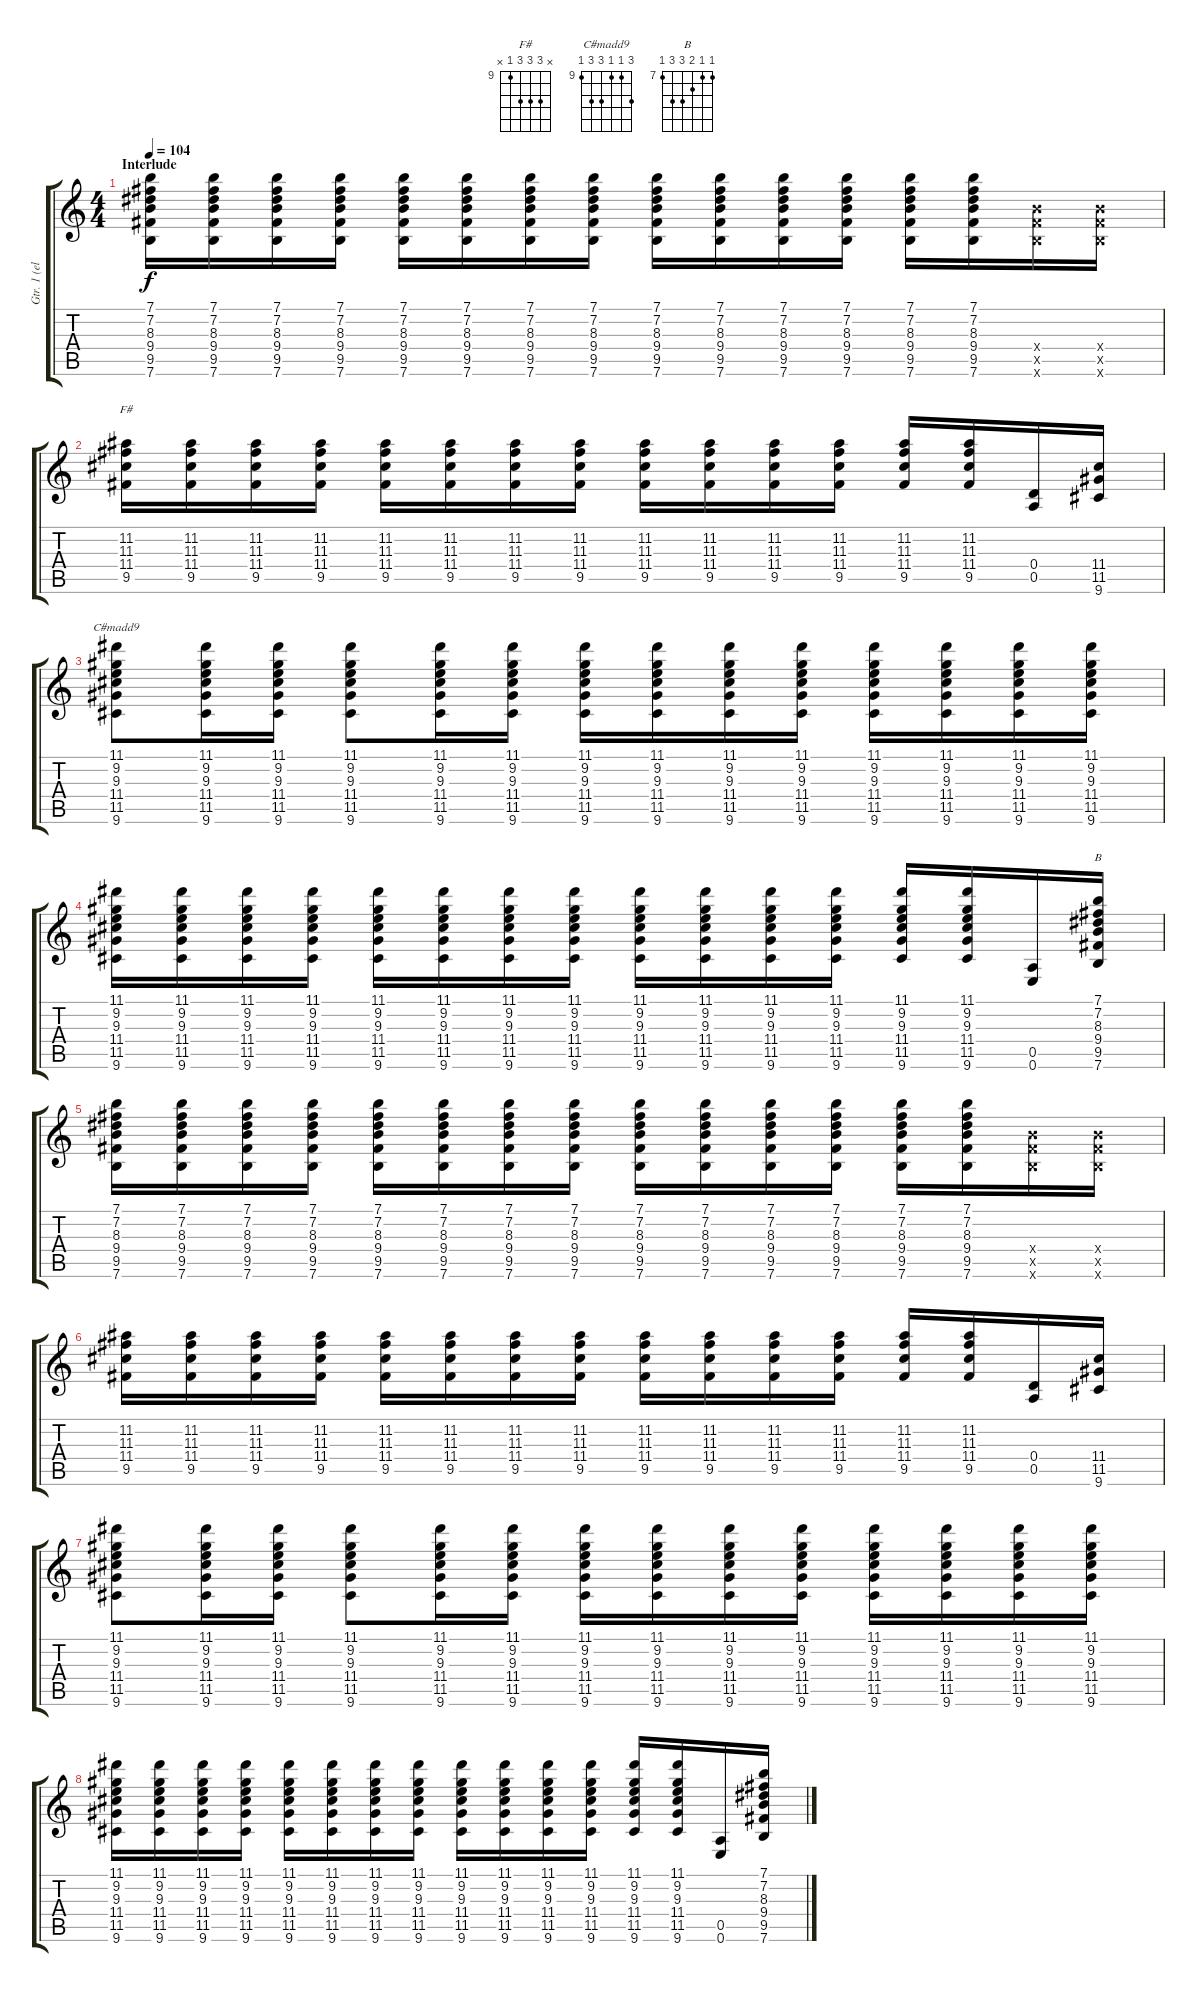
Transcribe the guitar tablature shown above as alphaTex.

\track ("Gtr. 1 (elec.)" "Gtr. 1 (el") {instrument electricguitarclean}
\staff {score tabs}
\tuning (E4 B3 G3 D3 A2 E2) {hide}
\chord ("F#" x 11 11 11 9 x) {firstfret 9}
\chord ("C#madd9" 11 9 9 11 11 9) {firstfret 9}
\chord ("B" 7 7 8 9 9 7) {firstfret 7}
\ts (4 4)
\section ("" "Interlude")
\tempo 104
\clef g2
\ks c
(7.1 7.2 8.3 9.4 9.5 7.6).16{dy f} (7.1 7.2 8.3 9.4 9.5 7.6).16 (7.1 7.2 8.3 9.4 9.5 7.6).16 (7.1 7.2 8.3 9.4 9.5 7.6).16 (7.1 7.2 8.3 9.4 9.5 7.6).16 (7.1 7.2 8.3 9.4 9.5 7.6).16 (7.1 7.2 8.3 9.4 9.5 7.6).16 (7.1 7.2 8.3 9.4 9.5 7.6).16 (7.1 7.2 8.3 9.4 9.5 7.6).16 (7.1 7.2 8.3 9.4 9.5 7.6).16 (7.1 7.2 8.3 9.4 9.5 7.6).16 (7.1 7.2 8.3 9.4 9.5 7.6).16 (7.1 7.2 8.3 9.4 9.5 7.6).16 (7.1 7.2 8.3 9.4 9.5 7.6).16 (9.4{x} 9.5{x} 7.6{x}).16 (9.4{x} 9.5{x} 7.6{x}).16 |
(11.2 11.3 11.4 9.5).16{ch "F#"} (11.2 11.3 11.4 9.5).16 (11.2 11.3 11.4 9.5).16 (11.2 11.3 11.4 9.5).16 (11.2 11.3 11.4 9.5).16 (11.2 11.3 11.4 9.5).16 (11.2 11.3 11.4 9.5).16 (11.2 11.3 11.4 9.5).16 (11.2 11.3 11.4 9.5).16 (11.2 11.3 11.4 9.5).16 (11.2 11.3 11.4 9.5).16 (11.2 11.3 11.4 9.5).16 (11.2 11.3 11.4 9.5).16 (11.2 11.3 11.4 9.5).16 (0.4 0.5).16 (11.4 11.5 9.6).16 |
(11.1 9.2 9.3 11.4 11.5 9.6).8{ch "C#madd9"} (11.1 9.2 9.3 11.4 11.5 9.6).16 (11.1 9.2 9.3 11.4 11.5 9.6).16 (11.1 9.2 9.3 11.4 11.5 9.6).8 (11.1 9.2 9.3 11.4 11.5 9.6).16 (11.1 9.2 9.3 11.4 11.5 9.6).16 (11.1 9.2 9.3 11.4 11.5 9.6).16 (11.1 9.2 9.3 11.4 11.5 9.6).16 (11.1 9.2 9.3 11.4 11.5 9.6).16 (11.1 9.2 9.3 11.4 11.5 9.6).16 (11.1 9.2 9.3 11.4 11.5 9.6).16 (11.1 9.2 9.3 11.4 11.5 9.6).16 (11.1 9.2 9.3 11.4 11.5 9.6).16 (11.1 9.2 9.3 11.4 11.5 9.6).16 |
(11.1 9.2 9.3 11.4 11.5 9.6).16 (11.1 9.2 9.3 11.4 11.5 9.6).16 (11.1 9.2 9.3 11.4 11.5 9.6).16 (11.1 9.2 9.3 11.4 11.5 9.6).16 (11.1 9.2 9.3 11.4 11.5 9.6).16 (11.1 9.2 9.3 11.4 11.5 9.6).16 (11.1 9.2 9.3 11.4 11.5 9.6).16 (11.1 9.2 9.3 11.4 11.5 9.6).16 (11.1 9.2 9.3 11.4 11.5 9.6).16 (11.1 9.2 9.3 11.4 11.5 9.6).16 (11.1 9.2 9.3 11.4 11.5 9.6).16 (11.1 9.2 9.3 11.4 11.5 9.6).16 (11.1 9.2 9.3 11.4 11.5 9.6).16 (11.1 9.2 9.3 11.4 11.5 9.6).16 (0.5 0.6).16 (7.1 7.2 8.3 9.4 9.5 7.6).16{ch "B"} |
(7.1 7.2 8.3 9.4 9.5 7.6).16 (7.1 7.2 8.3 9.4 9.5 7.6).16 (7.1 7.2 8.3 9.4 9.5 7.6).16 (7.1 7.2 8.3 9.4 9.5 7.6).16 (7.1 7.2 8.3 9.4 9.5 7.6).16 (7.1 7.2 8.3 9.4 9.5 7.6).16 (7.1 7.2 8.3 9.4 9.5 7.6).16 (7.1 7.2 8.3 9.4 9.5 7.6).16 (7.1 7.2 8.3 9.4 9.5 7.6).16 (7.1 7.2 8.3 9.4 9.5 7.6).16 (7.1 7.2 8.3 9.4 9.5 7.6).16 (7.1 7.2 8.3 9.4 9.5 7.6).16 (7.1 7.2 8.3 9.4 9.5 7.6).16 (7.1 7.2 8.3 9.4 9.5 7.6).16 (9.4{x} 9.5{x} 7.6{x}).16 (9.4{x} 9.5{x} 7.6{x}).16 |
(11.2 11.3 11.4 9.5).16 (11.2 11.3 11.4 9.5).16 (11.2 11.3 11.4 9.5).16 (11.2 11.3 11.4 9.5).16 (11.2 11.3 11.4 9.5).16 (11.2 11.3 11.4 9.5).16 (11.2 11.3 11.4 9.5).16 (11.2 11.3 11.4 9.5).16 (11.2 11.3 11.4 9.5).16 (11.2 11.3 11.4 9.5).16 (11.2 11.3 11.4 9.5).16 (11.2 11.3 11.4 9.5).16 (11.2 11.3 11.4 9.5).16 (11.2 11.3 11.4 9.5).16 (0.4 0.5).16 (11.4 11.5 9.6).16 |
(11.1 9.2 9.3 11.4 11.5 9.6).8 (11.1 9.2 9.3 11.4 11.5 9.6).16 (11.1 9.2 9.3 11.4 11.5 9.6).16 (11.1 9.2 9.3 11.4 11.5 9.6).8 (11.1 9.2 9.3 11.4 11.5 9.6).16 (11.1 9.2 9.3 11.4 11.5 9.6).16 (11.1 9.2 9.3 11.4 11.5 9.6).16 (11.1 9.2 9.3 11.4 11.5 9.6).16 (11.1 9.2 9.3 11.4 11.5 9.6).16 (11.1 9.2 9.3 11.4 11.5 9.6).16 (11.1 9.2 9.3 11.4 11.5 9.6).16 (11.1 9.2 9.3 11.4 11.5 9.6).16 (11.1 9.2 9.3 11.4 11.5 9.6).16 (11.1 9.2 9.3 11.4 11.5 9.6).16 |
(11.1 9.2 9.3 11.4 11.5 9.6).16 (11.1 9.2 9.3 11.4 11.5 9.6).16 (11.1 9.2 9.3 11.4 11.5 9.6).16 (11.1 9.2 9.3 11.4 11.5 9.6).16 (11.1 9.2 9.3 11.4 11.5 9.6).16 (11.1 9.2 9.3 11.4 11.5 9.6).16 (11.1 9.2 9.3 11.4 11.5 9.6).16 (11.1 9.2 9.3 11.4 11.5 9.6).16 (11.1 9.2 9.3 11.4 11.5 9.6).16 (11.1 9.2 9.3 11.4 11.5 9.6).16 (11.1 9.2 9.3 11.4 11.5 9.6).16 (11.1 9.2 9.3 11.4 11.5 9.6).16 (11.1 9.2 9.3 11.4 11.5 9.6).16 (11.1 9.2 9.3 11.4 11.5 9.6).16 (0.5 0.6).16 (7.1 7.2 8.3 9.4 9.5 7.6).16
